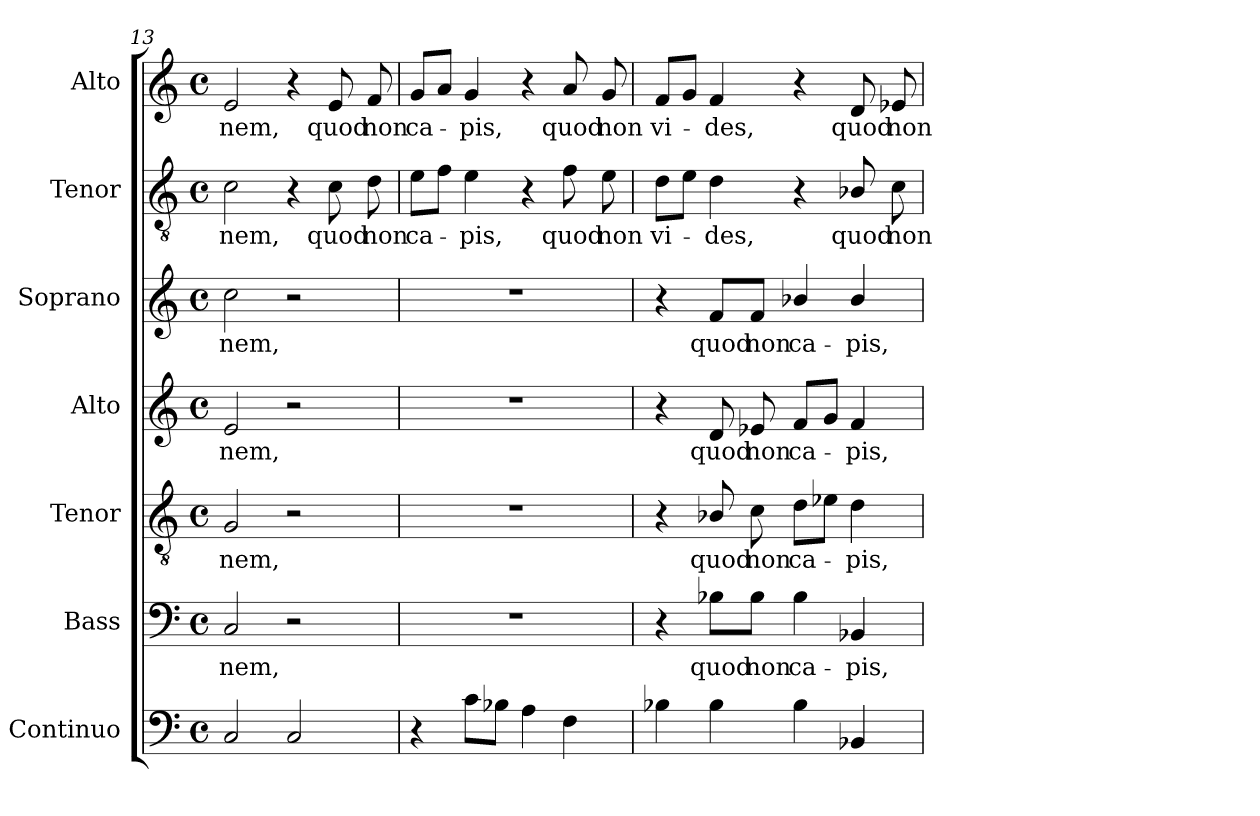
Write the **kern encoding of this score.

**kern	**kern	**text	**kern	**text	**kern	**text	**kern	**text	**kern	**text	**kern	**text
*part7	*part6	*part6	*part5	*part5	*part4	*part4	*part3	*part3	*part2	*part2	*part1	*part1
*staff7	*staff6	*staff6	*staff5	*staff5	*staff4	*staff4	*staff3	*staff3	*staff2	*staff2	*staff1	*staff1
*I"Continuo	*I"Bass	*	*I"Tenor	*	*I"Alto	*	*I"Soprano	*	*I"Tenor	*	*I"Alto	*
*I'Cont.	*I'B.	*	*I'T.	*	*I'A.	*	*I'S.	*	*I'T.	*	*I'A.	*
!!LO:LB:g=z
*clefF4	*clefF4	*	*clefGv2	*	*clefG2	*	*clefG2	*	*clefGv2	*	*clefG2	*
*	*	*	*ITrd7c12	*	*	*	*	*	*ITrd7c12	*	*	*
*k[]	*k[]	*	*k[]	*	*k[]	*	*k[]	*	*k[]	*	*k[]	*
*C:	*C:	*	*C:	*	*C:	*	*C:	*	*C:	*	*C:	*
*M4/4	*M4/4	*	*M4/4	*	*M4/4	*	*M4/4	*	*M4/4	*	*M4/4	*
*met(c)	*met(c)	*	*met(c)	*	*met(c)	*	*met(c)	*	*met(c)	*	*met(c)	*
=13	=13	=13	=13	=13	=13	=13	=13	=13	=13	=13	=13	=13
!	!	!LO:LY:b:color=#000000	!	!	!	!	!	!	!	!	!	!
!	!	!	!	!LO:LY:b:color=#000000	!	!	!	!	!	!	!	!
!	!	!	!	!	!	!LO:LY:b:color=#000000	!	!	!	!	!	!
!	!	!	!	!	!	!	!	!LO:LY:b:color=#000000	!	!	!	!
!	!	!	!	!	!	!	!	!	!	!LO:LY:b:color=#000000	!	!
!	!	!	!	!	!	!	!	!	!	!	!	!LO:LY:b:color=#000000
2Ci/	2Ci/	-nem,	2GGi/	nem,	2ei/	-nem,	2cci\	-nem,	2Ci\	-nem,	2ei/	-nem,
2Ci/	2r	.	2r	.	2r	.	2r	.	4r	.	4r	.
!	!	!	!	!	!	!	!	!	!	!LO:LY:b:color=#000000	!	!
!	!	!	!	!	!	!	!	!	!	!	!	!LO:LY:b:color=#000000
.	.	.	.	.	.	.	.	.	8Ci\	quod	8ei/	quod
!	!	!	!	!	!	!	!	!	!	!LO:LY:b:color=#000000	!	!
!	!	!	!	!	!	!	!	!	!	!	!	!LO:LY:b:color=#000000
.	.	.	.	.	.	.	.	.	8Di\	non	8fi/	non
=14	=14	=14	=14	=14	=14	=14	=14	=14	=14	=14	=14	=14
!	!	!	!	!	!	!	!	!	!	!LO:LY:b:color=#000000	!	!
!	!	!	!	!	!	!	!	!	!	!	!	!LO:LY:b:color=#000000
4r	1r	.	1r	.	1r	.	1r	.	8Ei\L	ca-	8gi/L	ca-
.	.	.	.	.	.	.	.	.	8Fi\J	.	8ai/J	.
!	!	!	!	!	!	!	!	!	!	!LO:LY:b:color=#000000	!	!
!	!	!	!	!	!	!	!	!	!	!	!	!LO:LY:b:color=#000000
8ci\L	.	.	.	.	.	.	.	.	4Ei\	-pis,	4gi/	-pis,
8B-Xi\J	.	.	.	.	.	.	.	.	.	.	.	.
4Ai\	.	.	.	.	.	.	.	.	4r	.	4r	.
!	!	!	!	!	!	!	!	!	!	!LO:LY:b:color=#000000	!	!
!	!	!	!	!	!	!	!	!	!	!	!	!LO:LY:b:color=#000000
4Fi\	.	.	.	.	.	.	.	.	8Fi\	quod	8ai/	quod
!	!	!	!	!	!	!	!	!	!	!LO:LY:b:color=#000000	!	!
!	!	!	!	!	!	!	!	!	!	!	!	!LO:LY:b:color=#000000
.	.	.	.	.	.	.	.	.	8Ei\	non	8gi/	non
=15	=15	=15	=15	=15	=15	=15	=15	=15	=15	=15	=15	=15
!	!	!	!	!	!	!	!	!	!	!LO:LY:b:color=#000000	!	!
!	!	!	!	!	!	!	!	!	!	!	!	!LO:LY:b:color=#000000
4B-Xi\	4r	.	4r	.	4r	.	4r	.	8Di\L	vi-	8fi/L	vi-
.	.	.	.	.	.	.	.	.	8Ei\J	.	8gi/J	.
!	!	!LO:LY:b:color=#000000	!	!	!	!	!	!	!	!	!	!
!	!	!	!	!LO:LY:b:color=#000000	!	!	!	!	!	!	!	!
!	!	!	!	!	!	!LO:LY:b:color=#000000	!	!	!	!	!	!
!	!	!	!	!	!	!	!	!LO:LY:b:color=#000000	!	!	!	!
!	!	!	!	!	!	!	!	!	!	!LO:LY:b:color=#000000	!	!
!	!	!	!	!	!	!	!	!	!	!	!	!LO:LY:b:color=#000000
4B-i\	8B-Xi\L	quod	8BB-Xi/	quod	8di/	quod	8fi/L	quod	4Di\	-des,	4fi/	-des,
!	!	!LO:LY:b:color=#000000	!	!	!	!	!	!	!	!	!	!
!	!	!	!	!LO:LY:b:color=#000000	!	!	!	!	!	!	!	!
!	!	!	!	!	!	!LO:LY:b:color=#000000	!	!	!	!	!	!
!	!	!	!	!	!	!	!	!LO:LY:b:color=#000000	!	!	!	!
.	8B-i\J	non	8Ci\	non	8e-Xi/	non	8fi/J	non	.	.	.	.
!	!	!LO:LY:b:color=#000000	!	!	!	!	!	!	!	!	!	!
!	!	!	!	!LO:LY:b:color=#000000	!	!	!	!	!	!	!	!
!	!	!	!	!	!	!LO:LY:b:color=#000000	!	!	!	!	!	!
!	!	!	!	!	!	!	!	!LO:LY:b:color=#000000	!	!	!	!
4B-i\	4B-i\	ca-	8Di\L	ca-	8fi/L	ca-	4b-Xi/	ca-	4r	.	4r	.
.	.	.	8E-Xi\J	.	8gi/J	.	.	.	.	.	.	.
!	!	!LO:LY:b:color=#000000	!	!	!	!	!	!	!	!	!	!
!	!	!	!	!LO:LY:b:color=#000000	!	!	!	!	!	!	!	!
!	!	!	!	!	!	!LO:LY:b:color=#000000	!	!	!	!	!	!
!	!	!	!	!	!	!	!	!LO:LY:b:color=#000000	!	!	!	!
!	!	!	!	!	!	!	!	!	!	!LO:LY:b:color=#000000	!	!
!	!	!	!	!	!	!	!	!	!	!	!	!LO:LY:b:color=#000000
4BB-Xi/	4BB-Xi/	-pis,	4Di\	-pis,	4fi/	-pis,	4b-i/	-pis,	8BB-Xi/	quod	8di/	quod
!	!	!	!	!	!	!	!	!	!	!LO:LY:b:color=#000000	!	!
!	!	!	!	!	!	!	!	!	!	!	!	!LO:LY:b:color=#000000
.	.	.	.	.	.	.	.	.	8Ci\	non	8e-Xi/	non
=	=	=	=	=	=	=	=	=	=	=	=	=
*-	*-	*-	*-	*-	*-	*-	*-	*-	*-	*-	*-	*-
